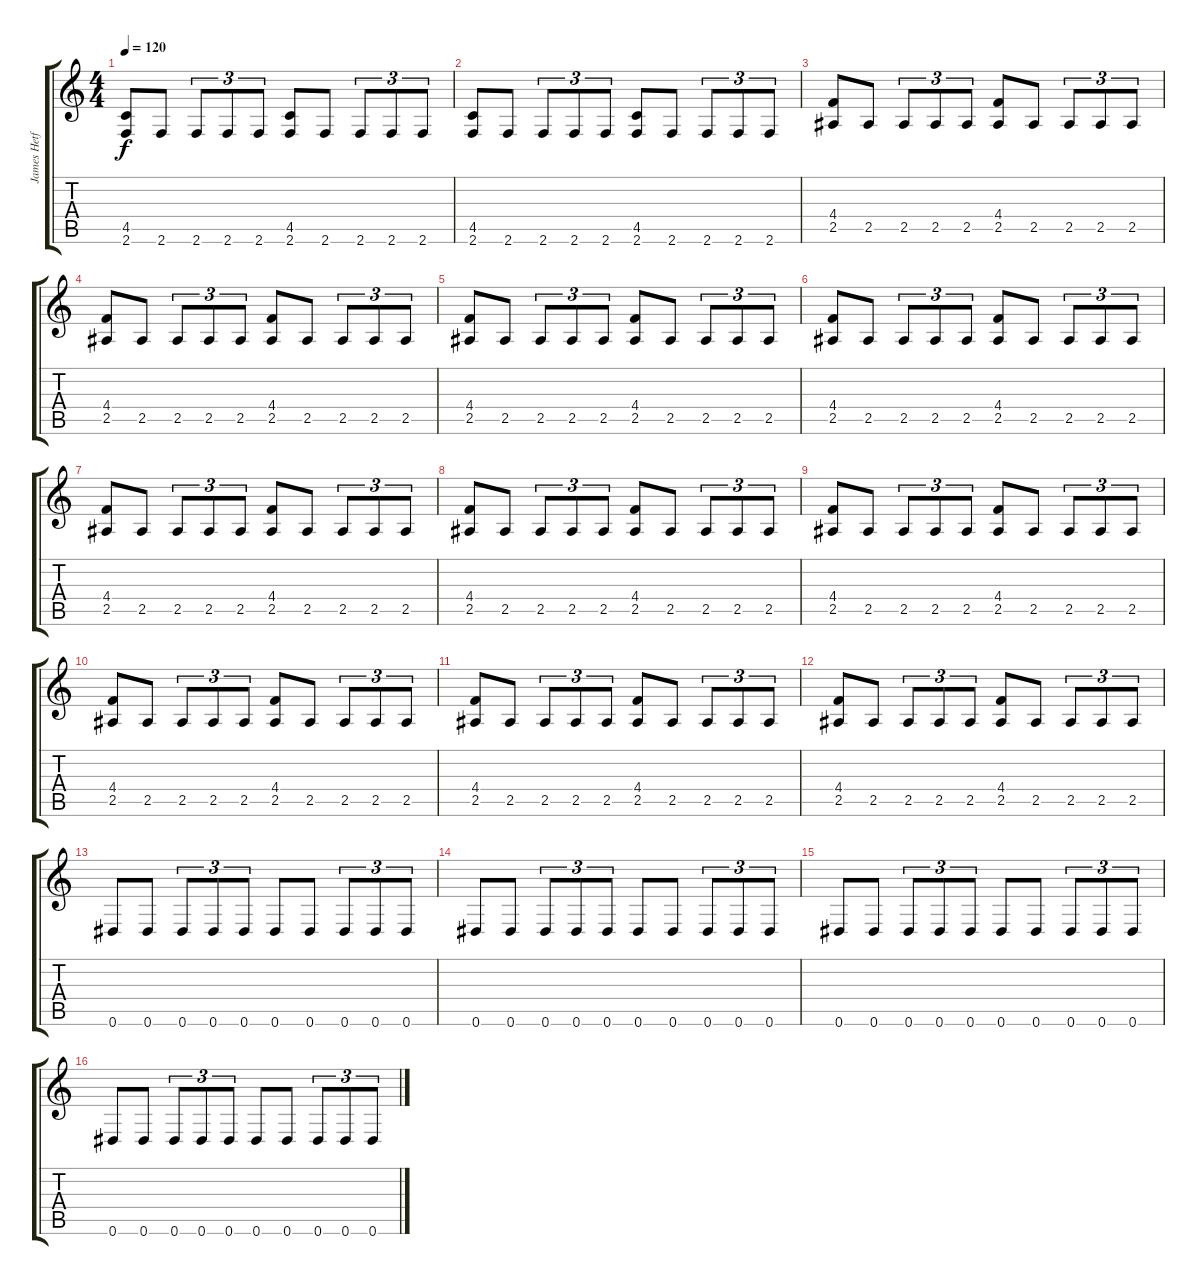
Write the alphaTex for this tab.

\track ("James Hetfield (Distortion Guitar)" "James Hetf") {instrument distortionguitar}
\staff {score tabs}
\tuning (Eb4 Bb3 Gb3 Db3 Ab2 Eb2) {hide}
\ts (4 4)
\tempo 120
\clef g2
\ks c
(4.5 2.6).8{dy f} 2.6.8 2.6.8{tu (3 2)} 2.6.8{tu (3 2)} 2.6.8{tu (3 2)} (4.5 2.6).8 2.6.8 2.6.8{tu (3 2)} 2.6.8{tu (3 2)} 2.6.8{tu (3 2)} |
(4.5 2.6).8 2.6.8 2.6.8{tu (3 2)} 2.6.8{tu (3 2)} 2.6.8{tu (3 2)} (4.5 2.6).8 2.6.8 2.6.8{tu (3 2)} 2.6.8{tu (3 2)} 2.6.8{tu (3 2)} |
(4.4 2.5).8 2.5.8 2.5.8{tu (3 2)} 2.5.8{tu (3 2)} 2.5.8{tu (3 2)} (4.4 2.5).8 2.5.8 2.5.8{tu (3 2)} 2.5.8{tu (3 2)} 2.5.8{tu (3 2)} |
(4.4 2.5).8 2.5.8 2.5.8{tu (3 2)} 2.5.8{tu (3 2)} 2.5.8{tu (3 2)} (4.4 2.5).8 2.5.8 2.5.8{tu (3 2)} 2.5.8{tu (3 2)} 2.5.8{tu (3 2)} |
(4.4 2.5).8 2.5.8 2.5.8{tu (3 2)} 2.5.8{tu (3 2)} 2.5.8{tu (3 2)} (4.4 2.5).8 2.5.8 2.5.8{tu (3 2)} 2.5.8{tu (3 2)} 2.5.8{tu (3 2)} |
(4.4 2.5).8 2.5.8 2.5.8{tu (3 2)} 2.5.8{tu (3 2)} 2.5.8{tu (3 2)} (4.4 2.5).8 2.5.8 2.5.8{tu (3 2)} 2.5.8{tu (3 2)} 2.5.8{tu (3 2)} |
(4.4 2.5).8 2.5.8 2.5.8{tu (3 2)} 2.5.8{tu (3 2)} 2.5.8{tu (3 2)} (4.4 2.5).8 2.5.8 2.5.8{tu (3 2)} 2.5.8{tu (3 2)} 2.5.8{tu (3 2)} |
(4.4 2.5).8 2.5.8 2.5.8{tu (3 2)} 2.5.8{tu (3 2)} 2.5.8{tu (3 2)} (4.4 2.5).8 2.5.8 2.5.8{tu (3 2)} 2.5.8{tu (3 2)} 2.5.8{tu (3 2)} |
(4.4 2.5).8 2.5.8 2.5.8{tu (3 2)} 2.5.8{tu (3 2)} 2.5.8{tu (3 2)} (4.4 2.5).8 2.5.8 2.5.8{tu (3 2)} 2.5.8{tu (3 2)} 2.5.8{tu (3 2)} |
(4.4 2.5).8 2.5.8 2.5.8{tu (3 2)} 2.5.8{tu (3 2)} 2.5.8{tu (3 2)} (4.4 2.5).8 2.5.8 2.5.8{tu (3 2)} 2.5.8{tu (3 2)} 2.5.8{tu (3 2)} |
(4.4 2.5).8 2.5.8 2.5.8{tu (3 2)} 2.5.8{tu (3 2)} 2.5.8{tu (3 2)} (4.4 2.5).8 2.5.8 2.5.8{tu (3 2)} 2.5.8{tu (3 2)} 2.5.8{tu (3 2)} |
(4.4 2.5).8 2.5.8 2.5.8{tu (3 2)} 2.5.8{tu (3 2)} 2.5.8{tu (3 2)} (4.4 2.5).8 2.5.8 2.5.8{tu (3 2)} 2.5.8{tu (3 2)} 2.5.8{tu (3 2)} |
0.6.8 0.6.8 0.6.8{tu (3 2)} 0.6.8{tu (3 2)} 0.6.8{tu (3 2)} 0.6.8 0.6.8 0.6.8{tu (3 2)} 0.6.8{tu (3 2)} 0.6.8{tu (3 2)} |
0.6.8 0.6.8 0.6.8{tu (3 2)} 0.6.8{tu (3 2)} 0.6.8{tu (3 2)} 0.6.8 0.6.8 0.6.8{tu (3 2)} 0.6.8{tu (3 2)} 0.6.8{tu (3 2)} |
0.6.8 0.6.8 0.6.8{tu (3 2)} 0.6.8{tu (3 2)} 0.6.8{tu (3 2)} 0.6.8 0.6.8 0.6.8{tu (3 2)} 0.6.8{tu (3 2)} 0.6.8{tu (3 2)} |
0.6.8 0.6.8 0.6.8{tu (3 2)} 0.6.8{tu (3 2)} 0.6.8{tu (3 2)} 0.6.8 0.6.8 0.6.8{tu (3 2)} 0.6.8{tu (3 2)} 0.6.8{tu (3 2)}
